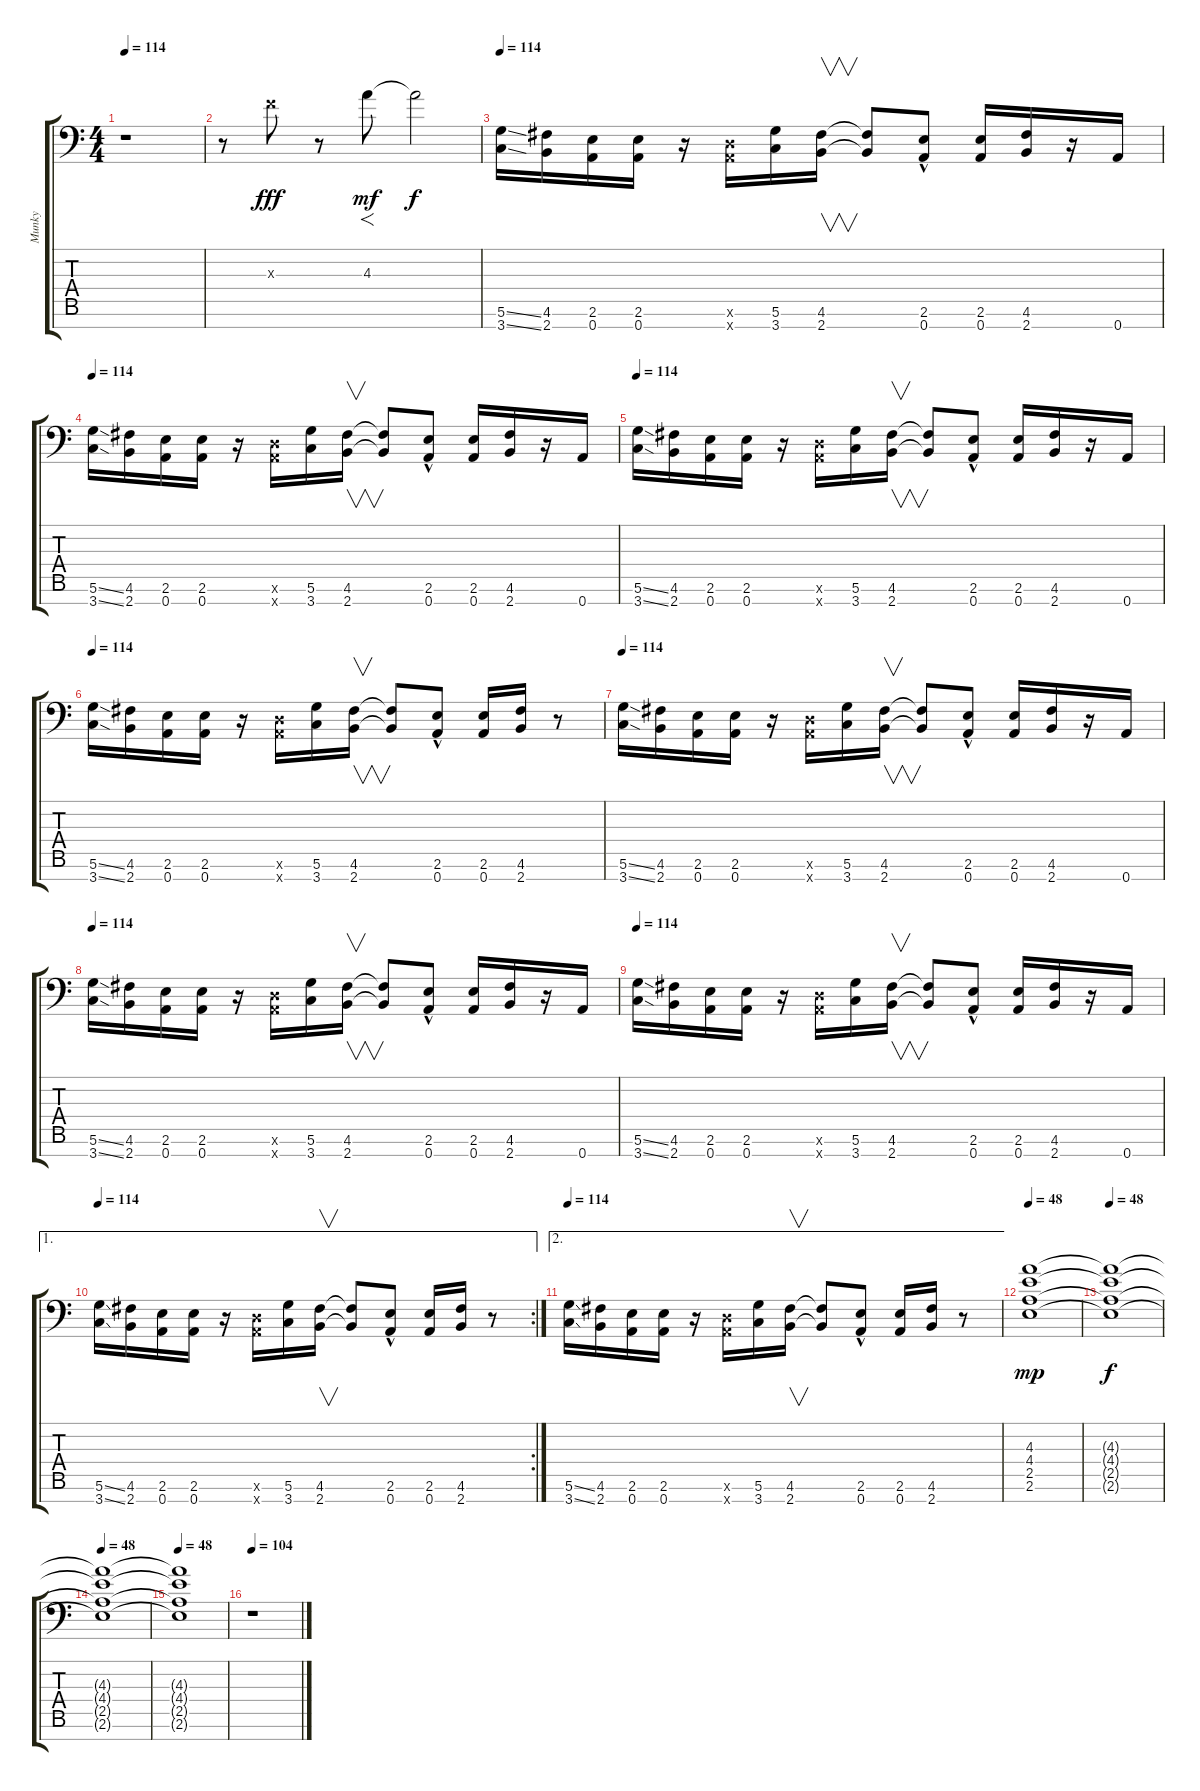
\track ("Munky" "Munky") {instrument distortionguitar}
\staff {score tabs}
\tuning (D4 A3 F3 C3 G2 D2 A1) {hide}
\ts (4 4)
\tempo 114
\clef f4
\ks c
r.1{dy fff} |
r.8 0.3{x}.8 r.8 4.3.8{f dy mf} 4.3{t}.2{dy f} |
\tempo 114
(5.6{ss} 3.7{ss}).16 (4.6 2.7).16 (2.6 0.7).16 (2.6 0.7).16 r.16 (0.6{x} 0.7{x}).16 (5.6 3.7).16 (4.6 2.7).16{v} (4.6{t} 2.7{t}).8 (2.6{hac} 0.7{hac}).8 (2.6 0.7).16 (4.6 2.7).16 r.16 0.7.16 |
\tempo 114
(5.6{ss} 3.7{ss}).16 (4.6 2.7).16 (2.6 0.7).16 (2.6 0.7).16 r.16 (0.6{x} 0.7{x}).16 (5.6 3.7).16 (4.6 2.7).16{v} (4.6{t} 2.7{t}).8 (2.6{hac} 0.7{hac}).8 (2.6 0.7).16 (4.6 2.7).16 r.16 0.7.16 |
\tempo 114
(5.6{ss} 3.7{ss}).16 (4.6 2.7).16 (2.6 0.7).16 (2.6 0.7).16 r.16 (0.6{x} 0.7{x}).16 (5.6 3.7).16 (4.6 2.7).16{v} (4.6{t} 2.7{t}).8 (2.6{hac} 0.7{hac}).8 (2.6 0.7).16 (4.6 2.7).16 r.16 0.7.16 |
\tempo 114
(5.6{ss} 3.7{ss}).16 (4.6 2.7).16 (2.6 0.7).16 (2.6 0.7).16 r.16 (0.6{x} 0.7{x}).16 (5.6 3.7).16 (4.6 2.7).16{v} (4.6{t} 2.7{t}).8 (2.6{hac} 0.7{hac}).8 (2.6 0.7).16 (4.6 2.7).16 r.8 |
\tempo 114
(5.6{ss} 3.7{ss}).16 (4.6 2.7).16 (2.6 0.7).16 (2.6 0.7).16 r.16 (0.6{x} 0.7{x}).16 (5.6 3.7).16 (4.6 2.7).16{v} (4.6{t} 2.7{t}).8 (2.6{hac} 0.7{hac}).8 (2.6 0.7).16 (4.6 2.7).16 r.16 0.7.16 |
\tempo 114
(5.6{ss} 3.7{ss}).16 (4.6 2.7).16 (2.6 0.7).16 (2.6 0.7).16 r.16 (0.6{x} 0.7{x}).16 (5.6 3.7).16 (4.6 2.7).16{v} (4.6{t} 2.7{t}).8 (2.6{hac} 0.7{hac}).8 (2.6 0.7).16 (4.6 2.7).16 r.16 0.7.16 |
\tempo 114
(5.6{ss} 3.7{ss}).16 (4.6 2.7).16 (2.6 0.7).16 (2.6 0.7).16 r.16 (0.6{x} 0.7{x}).16 (5.6 3.7).16 (4.6 2.7).16{v} (4.6{t} 2.7{t}).8 (2.6{hac} 0.7{hac}).8 (2.6 0.7).16 (4.6 2.7).16 r.16 0.7.16 |
\ae 1
\rc 2
\tempo 114
(5.6{ss} 3.7{ss}).16 (4.6 2.7).16 (2.6 0.7).16 (2.6 0.7).16 r.16 (0.6{x} 0.7{x}).16 (5.6 3.7).16 (4.6 2.7).16{v} (4.6{t} 2.7{t}).8 (2.6{hac} 0.7{hac}).8 (2.6 0.7).16 (4.6 2.7).16 r.8 |
\ae 2
\tempo 114
(5.6{ss} 3.7{ss}).16 (4.6 2.7).16 (2.6 0.7).16 (2.6 0.7).16 r.16 (0.6{x} 0.7{x}).16 (5.6 3.7).16 (4.6 2.7).16{v} (4.6{t} 2.7{t}).8 (2.6{hac} 0.7{hac}).8 (2.6 0.7).16 (4.6 2.7).16 r.8 |
\tempo 48
(4.3 4.4 2.5 2.6).1{dy mp} |
\tempo 48
(4.3{t} 4.4{t} 2.5{t} 2.6{t}).1{dy f} |
\tempo 48
(4.3{t} 4.4{t} 2.5{t} 2.6{t}).1 |
\tempo 48
(4.3{t} 4.4{t} 2.5{t} 2.6{t}).1 |
\tempo 104
r.1
